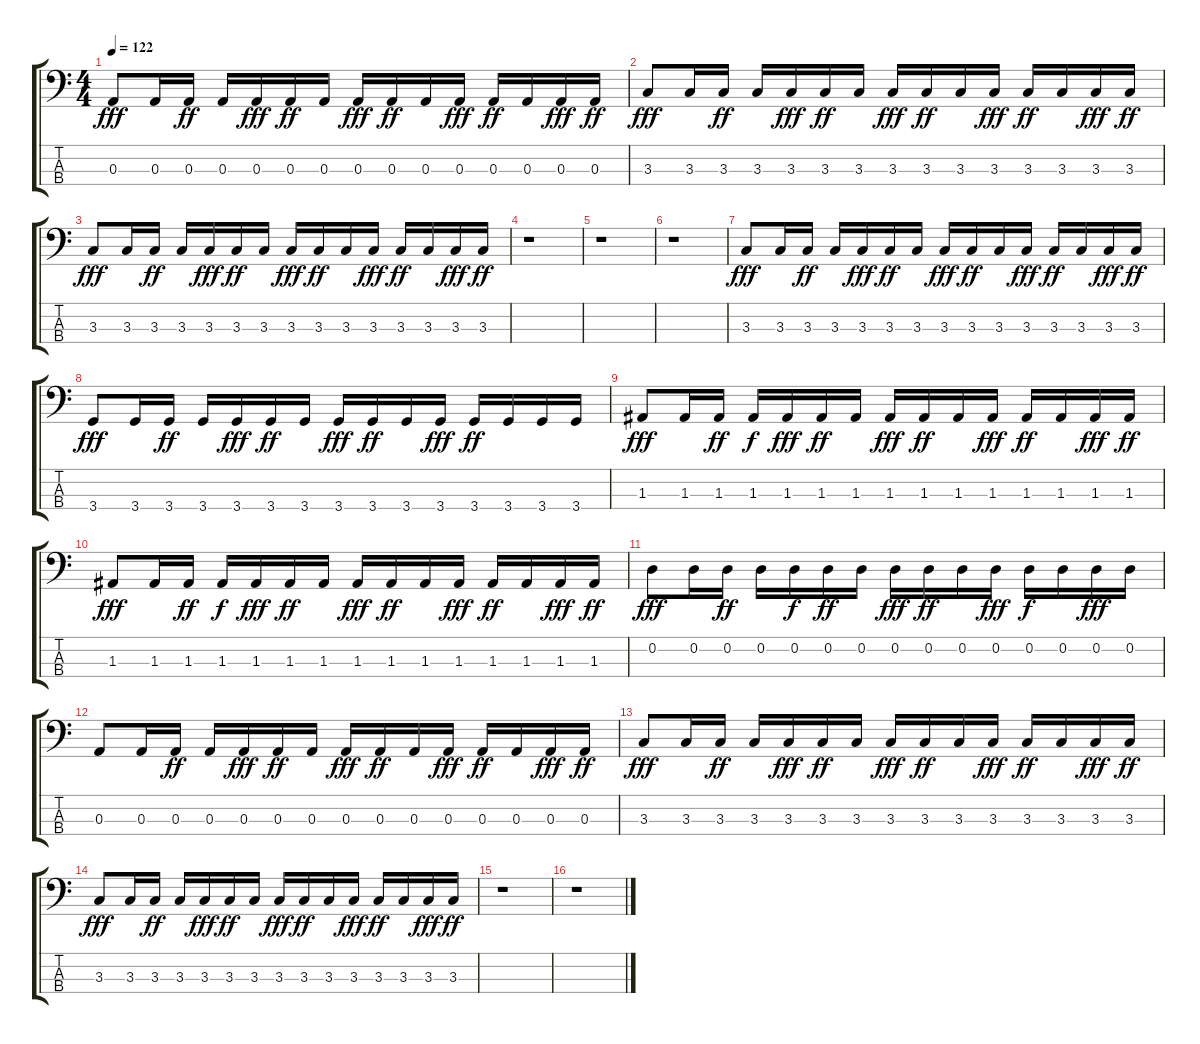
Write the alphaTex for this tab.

\track "" {solo instrument electricbasspick}
\staff {score tabs}
\tuning (G2 D2 A1 E1) {hide}
\ts (4 4)
\tempo 122
\clef f4
\ks c
0.3.8{dy fff} 0.3.16 0.3.16{dy ff} 0.3.16 0.3.16{dy fff} 0.3.16{dy ff} 0.3.16 0.3.16{dy fff} 0.3.16{dy ff} 0.3.16 0.3.16{dy fff} 0.3.16{dy ff} 0.3.16 0.3.16{dy fff} 0.3.16{dy ff} |
3.3.8{dy fff} 3.3.16 3.3.16{dy ff} 3.3.16 3.3.16{dy fff} 3.3.16{dy ff} 3.3.16 3.3.16{dy fff} 3.3.16{dy ff} 3.3.16 3.3.16{dy fff} 3.3.16{dy ff} 3.3.16 3.3.16{dy fff} 3.3.16{dy ff} |
3.3.8{dy fff} 3.3.16 3.3.16{dy ff} 3.3.16 3.3.16{dy fff} 3.3.16{dy ff} 3.3.16 3.3.16{dy fff} 3.3.16{dy ff} 3.3.16 3.3.16{dy fff} 3.3.16{dy ff} 3.3.16 3.3.16{dy fff} 3.3.16{dy ff} |
r.1 |
r.1 |
r.1 |
3.3.8{dy fff} 3.3.16 3.3.16{dy ff} 3.3.16 3.3.16{dy fff} 3.3.16{dy ff} 3.3.16 3.3.16{dy fff} 3.3.16{dy ff} 3.3.16 3.3.16{dy fff} 3.3.16{dy ff} 3.3.16 3.3.16{dy fff} 3.3.16{dy ff} |
3.4.8{dy fff} 3.4.16 3.4.16{dy ff} 3.4.16 3.4.16{dy fff} 3.4.16{dy ff} 3.4.16 3.4.16{dy fff} 3.4.16{dy ff} 3.4.16 3.4.16{dy fff} 3.4.16{dy ff} 3.4.16 3.4.16 3.4.16 |
1.3.8{dy fff} 1.3.16 1.3.16{dy ff} 1.3.16{dy f} 1.3.16{dy fff} 1.3.16{dy ff} 1.3.16 1.3.16{dy fff} 1.3.16{dy ff} 1.3.16 1.3.16{dy fff} 1.3.16{dy ff} 1.3.16 1.3.16{dy fff} 1.3.16{dy ff} |
1.3.8{dy fff} 1.3.16 1.3.16{dy ff} 1.3.16{dy f} 1.3.16{dy fff} 1.3.16{dy ff} 1.3.16 1.3.16{dy fff} 1.3.16{dy ff} 1.3.16 1.3.16{dy fff} 1.3.16{dy ff} 1.3.16 1.3.16{dy fff} 1.3.16{dy ff} |
0.2.8{dy fff} 0.2.16 0.2.16{dy ff} 0.2.16 0.2.16{dy f} 0.2.16{dy ff} 0.2.16 0.2.16{dy fff} 0.2.16{dy ff} 0.2.16 0.2.16{dy fff} 0.2.16{dy f} 0.2.16 0.2.16{dy fff} 0.2.16 |
0.3.8 0.3.16 0.3.16{dy ff} 0.3.16 0.3.16{dy fff} 0.3.16{dy ff} 0.3.16 0.3.16{dy fff} 0.3.16{dy ff} 0.3.16 0.3.16{dy fff} 0.3.16{dy ff} 0.3.16 0.3.16{dy fff} 0.3.16{dy ff} |
3.3.8{dy fff} 3.3.16 3.3.16{dy ff} 3.3.16 3.3.16{dy fff} 3.3.16{dy ff} 3.3.16 3.3.16{dy fff} 3.3.16{dy ff} 3.3.16 3.3.16{dy fff} 3.3.16{dy ff} 3.3.16 3.3.16{dy fff} 3.3.16{dy ff} |
3.3.8{dy fff} 3.3.16 3.3.16{dy ff} 3.3.16 3.3.16{dy fff} 3.3.16{dy ff} 3.3.16 3.3.16{dy fff} 3.3.16{dy ff} 3.3.16 3.3.16{dy fff} 3.3.16{dy ff} 3.3.16 3.3.16{dy fff} 3.3.16{dy ff} |
r.1 |
r.1
